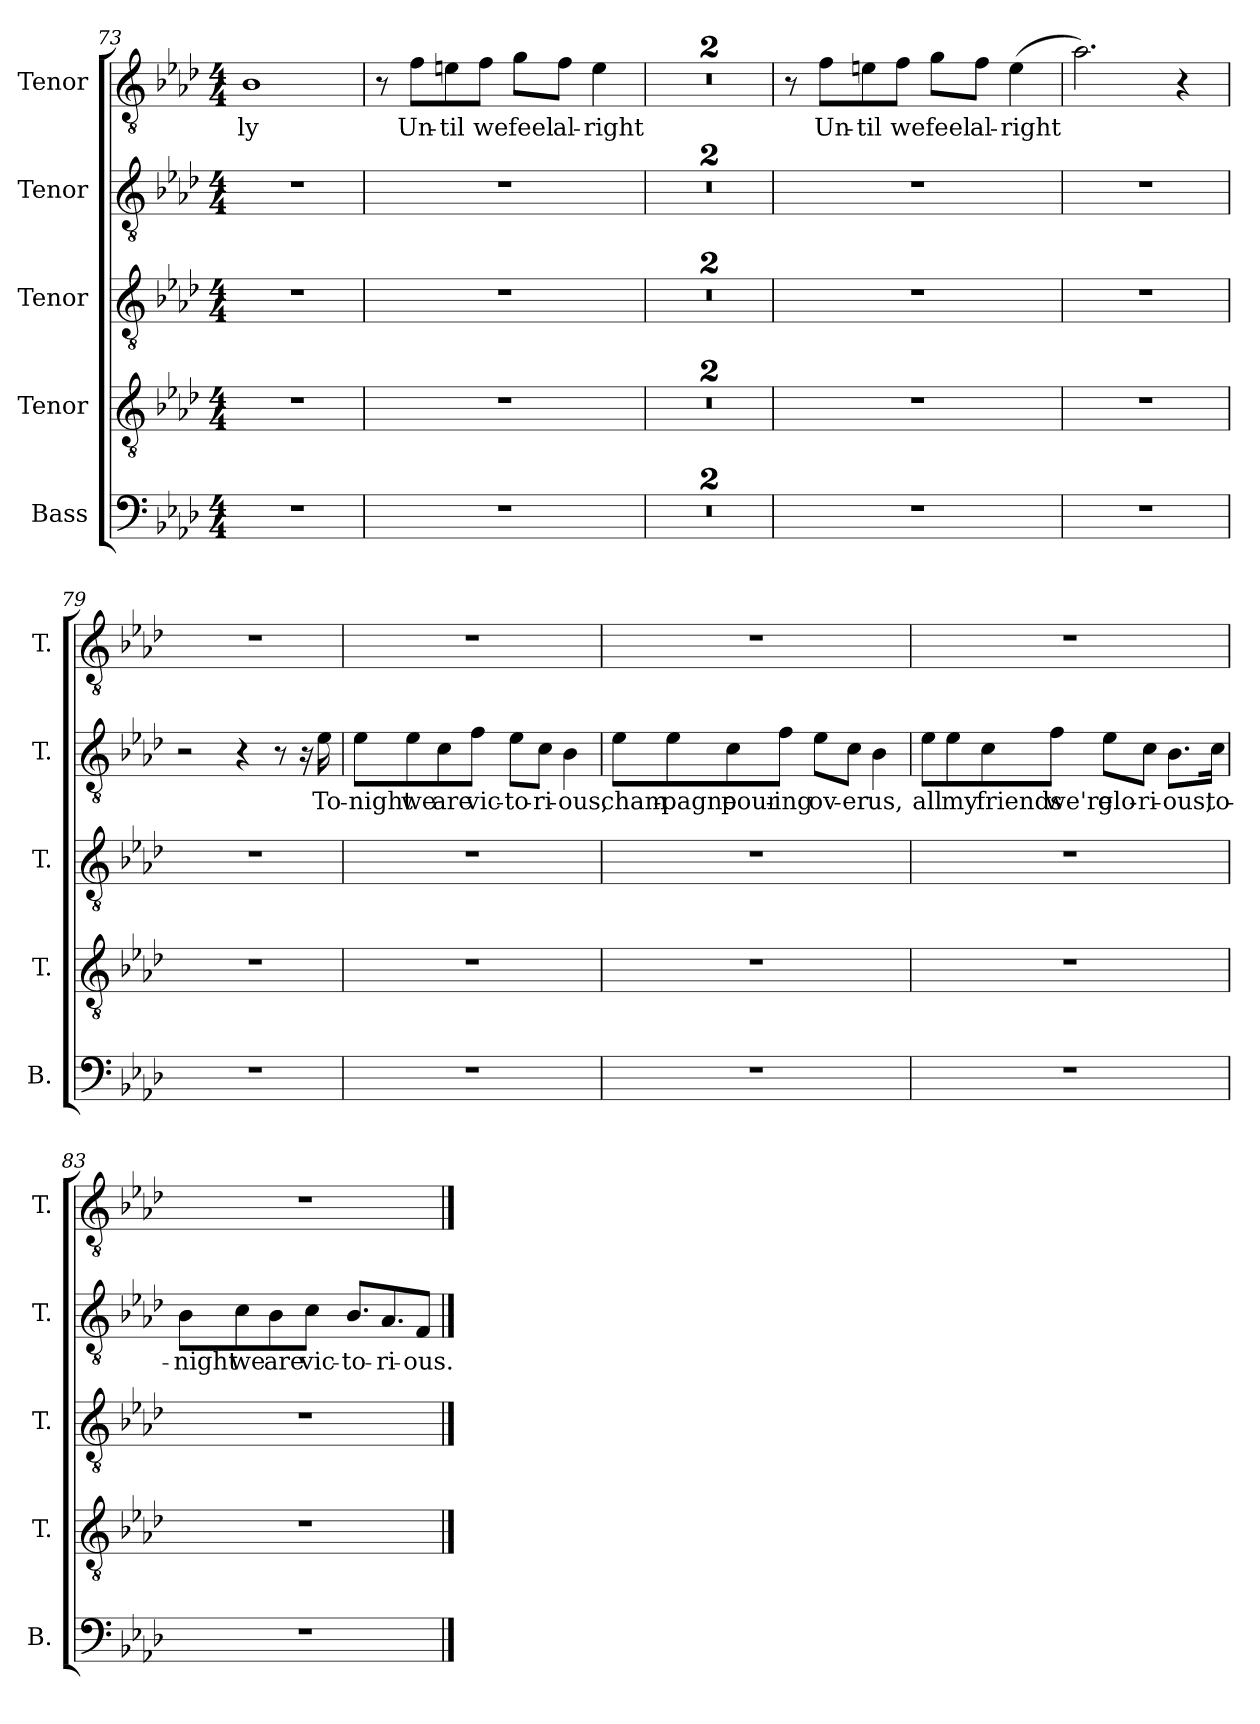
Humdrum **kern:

**kern	**kern	**kern	**kern	**text	**kern	**text
*part5	*part4	*part3	*part2	*part2	*part1	*part1
*staff5	*staff4	*staff3	*staff2	*staff2	*staff1	*staff1
*I"Bass	*I"Tenor	*I"Tenor	*I"Tenor	*	*I"Tenor	*
*I'B.	*I'T.	*I'T.	*I'T.	*	*I'T.	*
*clefF4	*clefGv2	*clefGv2	*clefGv2	*	*clefGv2	*
*k[b-e-a-d-]	*k[b-e-a-d-]	*k[b-e-a-d-]	*k[b-e-a-d-]	*	*k[b-e-a-d-]	*
*M4/4	*M4/4	*M4/4	*M4/4	*	*M4/4	*
=73	=73	=73	=73	=73	=73	=73
!	!	!	!	!	!	!LO:LY:b
1r	1r	1r	1r	.	1B-	-ly
=74	=74	=74	=74	=74	=74	=74
1r	1r	1r	1r	.	8r	.
!	!	!	!	!	!	!LO:LY:b
.	.	.	.	.	8f\L	Un-
!	!	!	!	!	!	!LO:LY:b
.	.	.	.	.	8en\	-til
!	!	!	!	!	!	!LO:LY:b
.	.	.	.	.	8f\J	we
!	!	!	!	!	!	!LO:LY:b
.	.	.	.	.	8g\L	feel
!	!	!	!	!	!	!LO:LY:b
.	.	.	.	.	8f\J	al-
!	!	!	!	!	!	!LO:LY:b
.	.	.	.	.	4e\	-right
=75	=75	=75	=75	=75	=75	=75
1r	1r	1r	1r	.	1r	.
=76	=76	=76	=76	=76	=76	=76
1r	1r	1r	1r	.	1r	.
!!LO:LB:g=z
=77	=77	=77	=77	=77	=77	=77
1r	1r	1r	1r	.	8r	.
!	!	!	!	!	!	!LO:LY:b
.	.	.	.	.	8f\L	Un-
!	!	!	!	!	!	!LO:LY:b
.	.	.	.	.	8en\	-til
!	!	!	!	!	!	!LO:LY:b
.	.	.	.	.	8f\J	we
!	!	!	!	!	!	!LO:LY:b
.	.	.	.	.	8g\L	feel
!	!	!	!	!	!	!LO:LY:b
.	.	.	.	.	8f\J	al-
!	!	!	!	!	!	!LO:LY:b
.	.	.	.	.	(>4e\	-right
=78	=78	=78	=78	=78	=78	=78
1r	1r	1r	1r	.	2.a-\)	.
.	.	.	.	.	4r	.
=79	=79	=79	=79	=79	=79	=79
1r	1r	1r	2r	.	1r	.
.	.	.	4r	.	.	.
.	.	.	8r	.	.	.
.	.	.	16r	.	.	.
!	!	!	!	!LO:LY:b	!	!
.	.	.	16e-\	To-	.	.
=80	=80	=80	=80	=80	=80	=80
!	!	!	!	!LO:LY:b	!	!
1r	1r	1r	8e-\L	-night	1r	.
!	!	!	!	!LO:LY:b	!	!
.	.	.	8e-\	we	.	.
!	!	!	!	!LO:LY:b	!	!
.	.	.	8c\	are	.	.
!	!	!	!	!LO:LY:b	!	!
.	.	.	8f\J	vic-	.	.
!	!	!	!	!LO:LY:b	!	!
.	.	.	8e-\L	-to-	.	.
!	!	!	!	!LO:LY:b	!	!
.	.	.	8c\J	-ri-	.	.
!	!	!	!	!LO:LY:b	!	!
.	.	.	4B-\	-ous,	.	.
!!LO:PB:g=z
=81	=81	=81	=81	=81	=81	=81
!	!	!	!	!LO:LY:b	!	!
1r	1r	1r	8e-\L	cham-	1r	.
!	!	!	!	!LO:LY:b	!	!
.	.	.	8e-\	-pagne	.	.
!	!	!	!	!LO:LY:b	!	!
.	.	.	8c\	pour-	.	.
!	!	!	!	!LO:LY:b	!	!
.	.	.	8f\J	-ing	.	.
!	!	!	!	!LO:LY:b	!	!
.	.	.	8e-\L	ov-	.	.
!	!	!	!	!LO:LY:b	!	!
.	.	.	8c\J	-er	.	.
!	!	!	!	!LO:LY:b	!	!
.	.	.	4B-\	us,	.	.
=82	=82	=82	=82	=82	=82	=82
!	!	!	!	!LO:LY:b	!	!
1r	1r	1r	8e-\L	all	1r	.
!	!	!	!	!LO:LY:b	!	!
.	.	.	8e-\	my	.	.
!	!	!	!	!LO:LY:b	!	!
.	.	.	8c\	friends	.	.
!	!	!	!	!LO:LY:b	!	!
.	.	.	8f\J	we're	.	.
!	!	!	!	!LO:LY:b	!	!
.	.	.	8e-\L	glo-	.	.
!	!	!	!	!LO:LY:b	!	!
.	.	.	8c\J	-ri-	.	.
!	!	!	!	!LO:LY:b	!	!
.	.	.	8.B-\L	-ous,	.	.
!	!	!	!	!LO:LY:b	!	!
.	.	.	16c\Jk	to-	.	.
=83	=83	=83	=83	=83	=83	=83
!	!	!	!	!LO:LY:b	!	!
1r	1r	1r	8B-\L	-night	1r	.
!	!	!	!	!LO:LY:b	!	!
.	.	.	8c\	we	.	.
!	!	!	!	!LO:LY:b	!	!
.	.	.	8B-\	are	.	.
!	!	!	!	!LO:LY:b	!	!
.	.	.	8c\J	vic-	.	.
!	!	!	!	!LO:LY:b	!	!
.	.	.	8.B-/L	-to-	.	.
!	!	!	!	!LO:LY:b	!	!
.	.	.	8.A-/	-ri-	.	.
!	!	!	!	!LO:LY:b	!	!
.	.	.	8F/J	-ous.	.	.
==	==	==	==	==	==	==
*-	*-	*-	*-	*-	*-	*-
